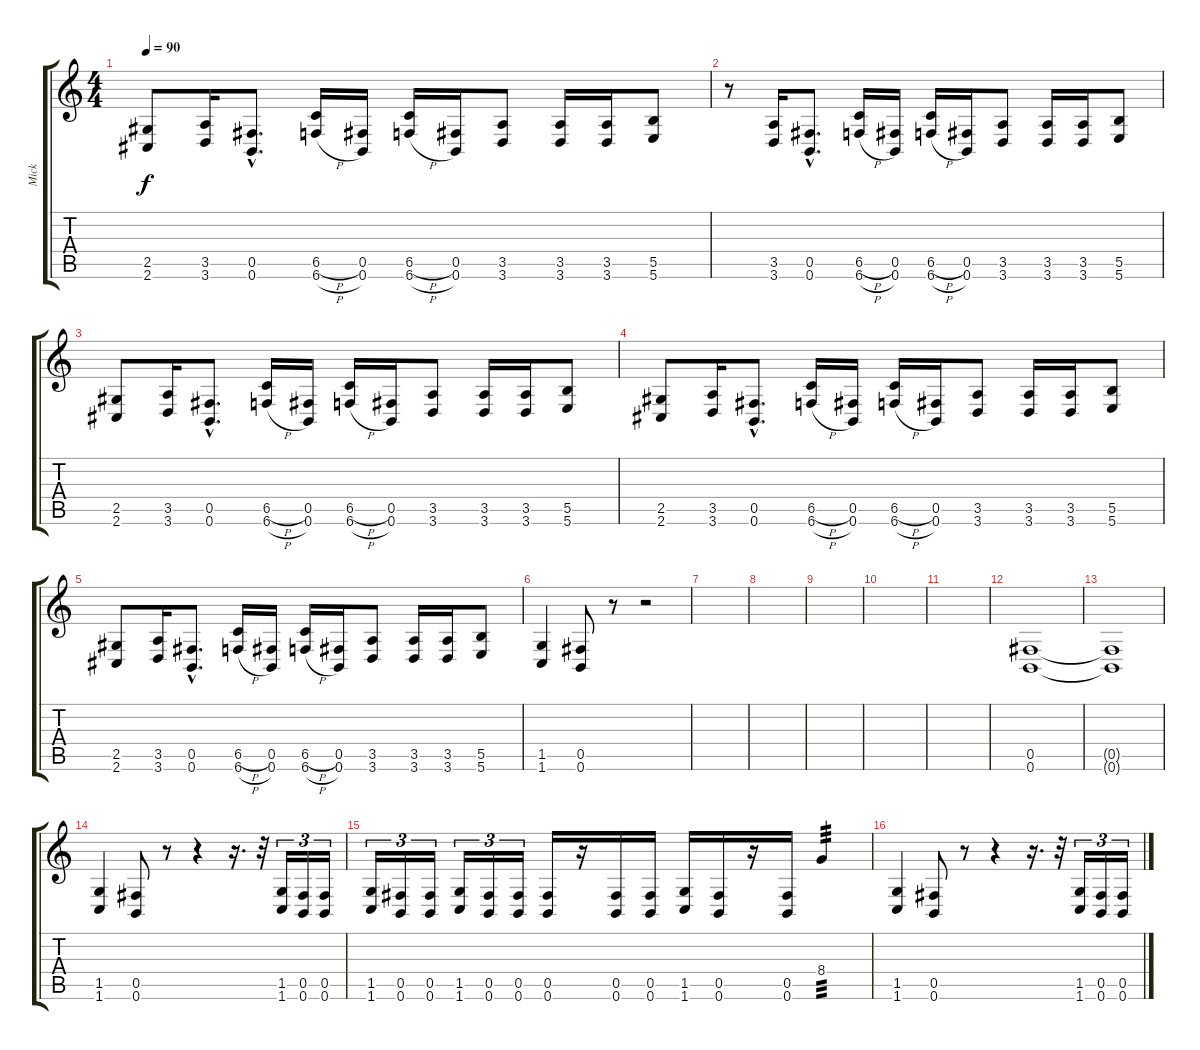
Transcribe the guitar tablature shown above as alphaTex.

\track ("Mick" "Mick") {instrument overdrivenguitar}
\staff {score tabs}
\tuning (Db4 Ab3 E3 B2 Gb2 B1) {hide}
\ts (4 4)
\tempo 90
\clef g2
\ks c
(2.5 2.6).8{dy f} (3.5 3.6).16 (0.5{hac} 0.6{hac}).8{d} (6.5{h} 6.6{h}).16 (0.5 0.6).16 (6.5{h} 6.6{h}).16 (0.5 0.6).16 (3.5 3.6).8 (3.5 3.6).16 (3.5 3.6).16 (5.5 5.6).8 |
r.8 (3.5 3.6).16 (0.5{hac} 0.6{hac}).8{d} (6.5{h} 6.6{h}).16 (0.5 0.6).16 (6.5{h} 6.6{h}).16 (0.5 0.6).16 (3.5 3.6).8 (3.5 3.6).16 (3.5 3.6).16 (5.5 5.6).8 |
(2.5 2.6).8 (3.5 3.6).16 (0.5{hac} 0.6{hac}).8{d} (6.5{h} 6.6{h}).16 (0.5 0.6).16 (6.5{h} 6.6{h}).16 (0.5 0.6).16 (3.5 3.6).8 (3.5 3.6).16 (3.5 3.6).16 (5.5 5.6).8 |
(2.5 2.6).8 (3.5 3.6).16 (0.5{hac} 0.6{hac}).8{d} (6.5{h} 6.6{h}).16 (0.5 0.6).16 (6.5{h} 6.6{h}).16 (0.5 0.6).16 (3.5 3.6).8 (3.5 3.6).16 (3.5 3.6).16 (5.5 5.6).8 |
(2.5 2.6).8 (3.5 3.6).16 (0.5{hac} 0.6{hac}).8{d} (6.5{h} 6.6{h}).16 (0.5 0.6).16 (6.5{h} 6.6{h}).16 (0.5 0.6).16 (3.5 3.6).8 (3.5 3.6).16 (3.5 3.6).16 (5.5 5.6).8 |
(1.5 1.6).4 (0.5 0.6).8 r.8 r.2 |
|
|
|
|
|
(0.5 0.6).1 |
(0.5{t} 0.6{t}).1 |
(1.5 1.6).4 (0.5 0.6).8 r.8 r.4 r.16{d} r.32 (1.5 1.6).16{tu (3 2)} (0.5 0.6).16{tu (3 2)} (0.5 0.6).16{tu (3 2)} |
(1.5 1.6).16{tu (3 2)} (0.5 0.6).16{tu (3 2)} (0.5 0.6).16{tu (3 2)} (1.5 1.6).16{tu (3 2)} (0.5 0.6).16{tu (3 2)} (0.5 0.6).16{tu (3 2)} (0.5 0.6).16 r.16 (0.5 0.6).16 (0.5 0.6).16 (1.5 1.6).16 (0.5 0.6).16 r.16 (0.5 0.6).16 8.4.4{tp 3} |
(1.5 1.6).4 (0.5 0.6).8 r.8 r.4 r.16{d} r.32 (1.5 1.6).16{tu (3 2)} (0.5 0.6).16{tu (3 2)} (0.5 0.6).16{tu (3 2)}
